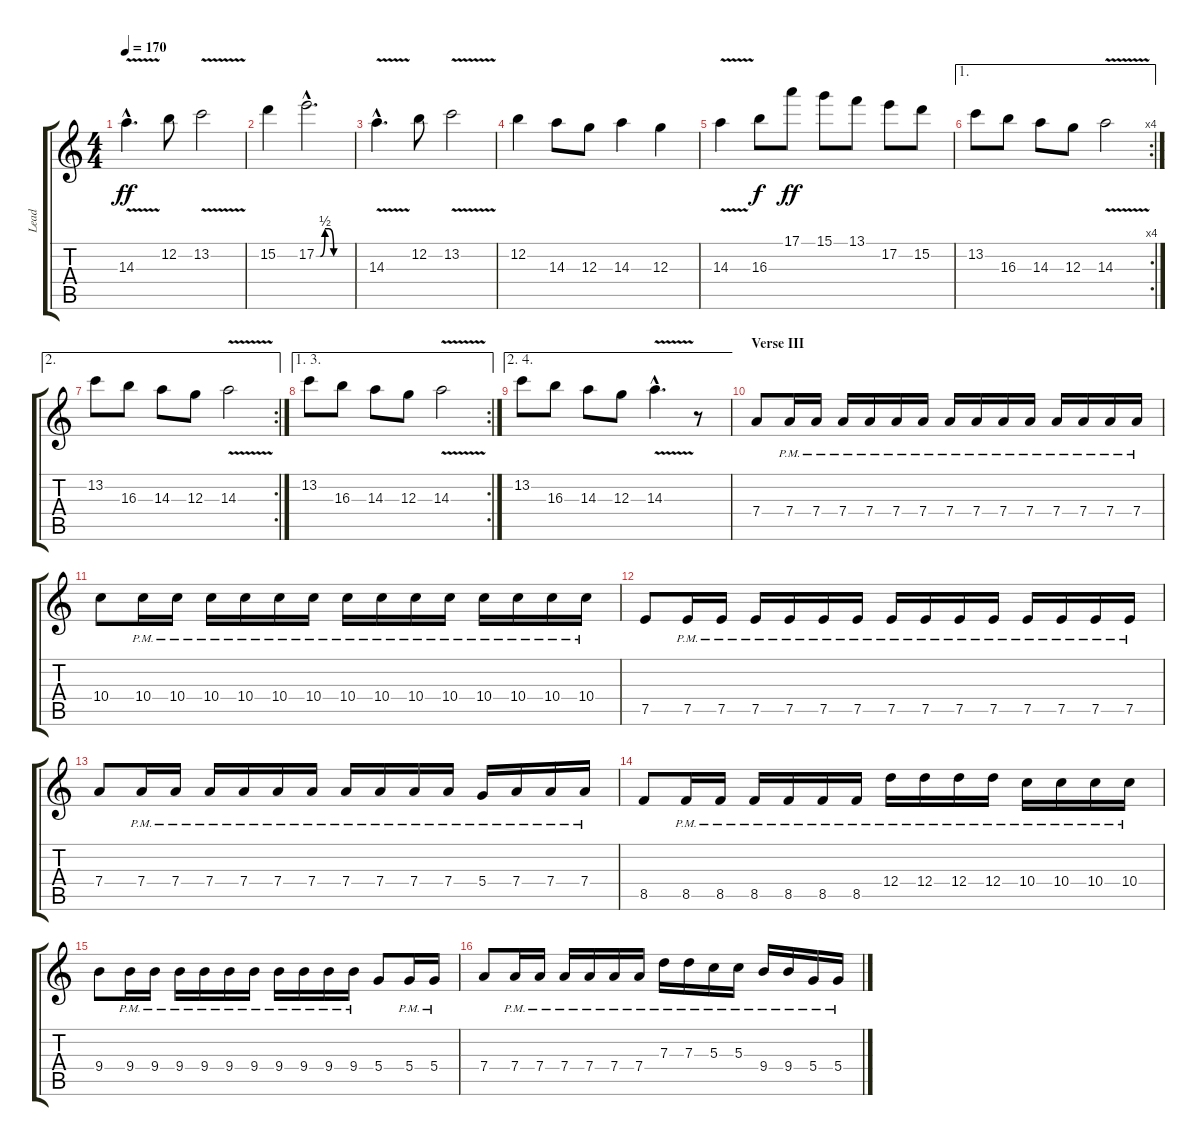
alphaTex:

\track ("Lead" "Lead") {instrument overdrivenguitar}
\staff {score tabs}
\tuning (E4 B3 G3 D3 A2 E2) {hide}
\ts (4 4)
\tempo 170
\clef g2
\ks c
14.3{v hac}.4{d dy ff} 12.2.8 13.2{v}.2 |
15.2.4 17.2{be (custom 0 0 7 0 15 2 22 2 30 0 60 0) hac}.2{d} |
14.3{v hac}.4{d} 12.2.8 13.2{v}.2 |
12.2.4 14.3.8 12.3.8 14.3.4 12.3.4 |
14.3{v}.4 16.3.8{dy f} 17.1.8{dy ff} 15.1.8 13.1.8 17.2.8 15.2.8 |
\ae 1
\rc 4
13.2.8 16.3.8 14.3.8 12.3.8 14.3{v}.2 |
\ae 2
\rc 2
13.2.8 16.3.8 14.3.8 12.3.8 14.3{v}.2 |
\ae (1 3)
\rc 2
13.2.8 16.3.8 14.3.8 12.3.8 14.3{v}.2 |
\ae (2 4)
13.2.8 16.3.8 14.3.8 12.3.8 14.3{v hac}.4{d} r.8 |
\section ("" "Verse III")
7.4.8 7.4{pm}.16 7.4{pm}.16 7.4{pm}.16 7.4{pm}.16 7.4{pm}.16 7.4{pm}.16 7.4{pm}.16 7.4{pm}.16 7.4{pm}.16 7.4{pm}.16 7.4{pm}.16 7.4{pm}.16 7.4{pm}.16 7.4{pm}.16 |
10.4.8 10.4{pm}.16 10.4{pm}.16 10.4{pm}.16 10.4{pm}.16 10.4{pm}.16 10.4{pm}.16 10.4{pm}.16 10.4{pm}.16 10.4{pm}.16 10.4{pm}.16 10.4{pm}.16 10.4{pm}.16 10.4{pm}.16 10.4{pm}.16 |
7.5.8 7.5{pm}.16 7.5{pm}.16 7.5{pm}.16 7.5{pm}.16 7.5{pm}.16 7.5{pm}.16 7.5{pm}.16 7.5{pm}.16 7.5{pm}.16 7.5{pm}.16 7.5{pm}.16 7.5{pm}.16 7.5{pm}.16 7.5{pm}.16 |
7.4.8 7.4{pm}.16 7.4{pm}.16 7.4{pm}.16 7.4{pm}.16 7.4{pm}.16 7.4{pm}.16 7.4{pm}.16 7.4{pm}.16 7.4{pm}.16 7.4{pm}.16 5.4{pm}.16 7.4{pm}.16 7.4{pm}.16 7.4{pm}.16 |
8.5.8 8.5{pm}.16 8.5{pm}.16 8.5{pm}.16 8.5{pm}.16 8.5{pm}.16 8.5{pm}.16 12.4{pm}.16 12.4{pm}.16 12.4{pm}.16 12.4{pm}.16 10.4{pm}.16 10.4{pm}.16 10.4{pm}.16 10.4{pm}.16 |
9.4.8 9.4{pm}.16 9.4{pm}.16 9.4{pm}.16 9.4{pm}.16 9.4{pm}.16 9.4{pm}.16 9.4{pm}.16 9.4{pm}.16 9.4{pm}.16 9.4{pm}.16 5.4.8 5.4{pm}.16 5.4{pm}.16 |
7.4.8 7.4{pm}.16 7.4{pm}.16 7.4{pm}.16 7.4{pm}.16 7.4{pm}.16 7.4{pm}.16 7.3{pm}.16 7.3{pm}.16 5.3{pm}.16 5.3{pm}.16 9.4{pm}.16 9.4{pm}.16 5.4{pm}.16 5.4{pm}.16
